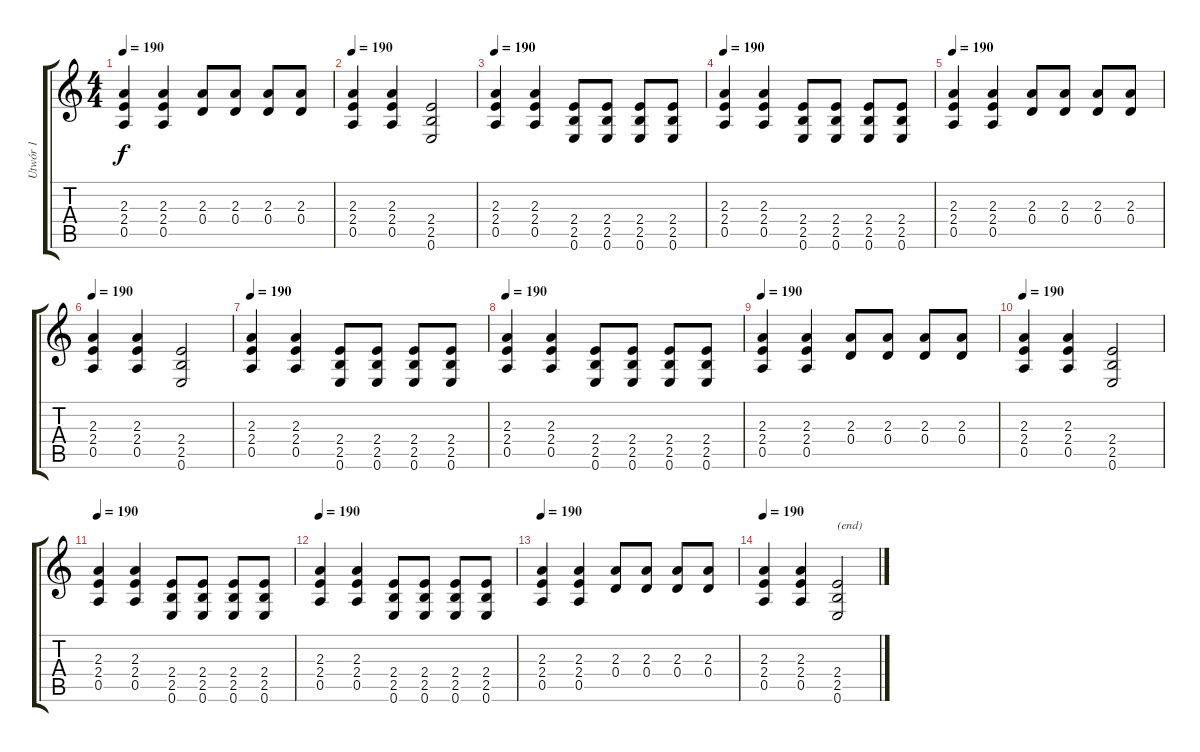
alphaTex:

\track ("Utwór 1" "Utwór 1") {instrument distortionguitar}
\staff {score tabs}
\tuning (E4 B3 G3 D3 A2 E2) {hide}
\ts (4 4)
\tempo 190
\clef g2
\ks c
(2.3 2.4 0.5).4{dy f} (2.3 2.4 0.5).4 (2.3 0.4).8 (2.3 0.4).8 (2.3 0.4).8 (2.3 0.4).8 |
\tempo 190
(2.3 2.4 0.5).4 (2.3 2.4 0.5).4 (2.4 2.5 0.6).2 |
\tempo 190
(2.3 2.4 0.5).4 (2.3 2.4 0.5).4 (2.4 2.5 0.6).8 (2.4 2.5 0.6).8 (2.4 2.5 0.6).8 (2.4 2.5 0.6).8 |
\tempo 190
(2.3 2.4 0.5).4 (2.3 2.4 0.5).4 (2.4 2.5 0.6).8 (2.4 2.5 0.6).8 (2.4 2.5 0.6).8 (2.4 2.5 0.6).8 |
\tempo 190
(2.3 2.4 0.5).4 (2.3 2.4 0.5).4 (2.3 0.4).8 (2.3 0.4).8 (2.3 0.4).8 (2.3 0.4).8 |
\tempo 190
(2.3 2.4 0.5).4 (2.3 2.4 0.5).4 (2.4 2.5 0.6).2 |
\tempo 190
(2.3 2.4 0.5).4 (2.3 2.4 0.5).4 (2.4 2.5 0.6).8 (2.4 2.5 0.6).8 (2.4 2.5 0.6).8 (2.4 2.5 0.6).8 |
\tempo 190
(2.3 2.4 0.5).4 (2.3 2.4 0.5).4 (2.4 2.5 0.6).8 (2.4 2.5 0.6).8 (2.4 2.5 0.6).8 (2.4 2.5 0.6).8 |
\tempo 190
(2.3 2.4 0.5).4 (2.3 2.4 0.5).4 (2.3 0.4).8 (2.3 0.4).8 (2.3 0.4).8 (2.3 0.4).8 |
\tempo 190
(2.3 2.4 0.5).4 (2.3 2.4 0.5).4 (2.4 2.5 0.6).2 |
\tempo 190
(2.3 2.4 0.5).4 (2.3 2.4 0.5).4 (2.4 2.5 0.6).8 (2.4 2.5 0.6).8 (2.4 2.5 0.6).8 (2.4 2.5 0.6).8 |
\tempo 190
(2.3 2.4 0.5).4 (2.3 2.4 0.5).4 (2.4 2.5 0.6).8 (2.4 2.5 0.6).8 (2.4 2.5 0.6).8 (2.4 2.5 0.6).8 |
\tempo 190
(2.3 2.4 0.5).4 (2.3 2.4 0.5).4 (2.3 0.4).8 (2.3 0.4).8 (2.3 0.4).8 (2.3 0.4).8 |
\tempo 190
(2.3 2.4 0.5).4 (2.3 2.4 0.5).4 (2.4 2.5 0.6).2{txt "(end)"}
